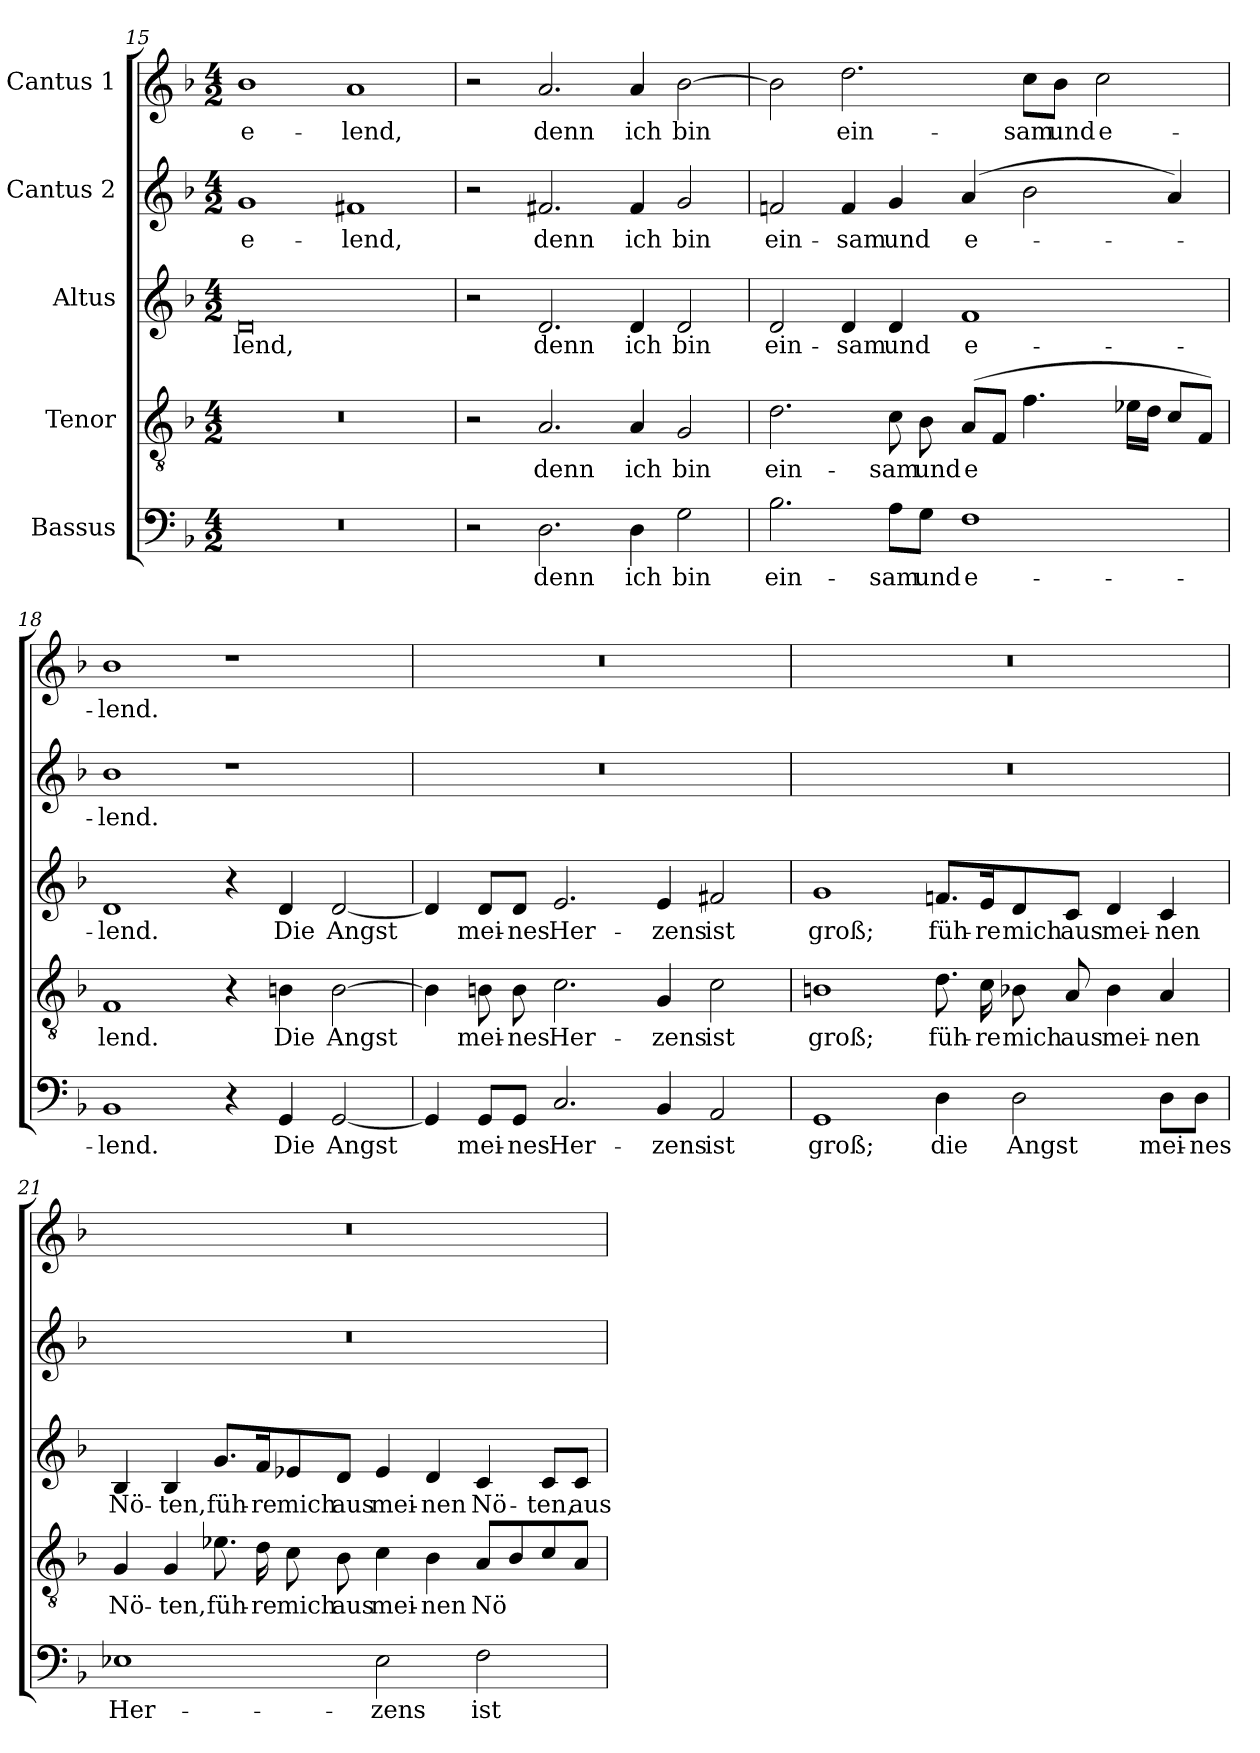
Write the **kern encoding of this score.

**kern	**text	**kern	**text	**kern	**text	**kern	**text	**kern	**text
*part5	*part5	*part4	*part4	*part3	*part3	*part2	*part2	*part1	*part1
*staff5	*staff5	*staff4	*staff4	*staff3	*staff3	*staff2	*staff2	*staff1	*staff1
*I"Bassus	*	*I"Tenor	*	*I"Altus	*	*I"Cantus 2	*	*I"Cantus 1	*
!!LO:LB:g=z
*clefF4	*	*clefGv2	*	*clefG2	*	*clefG2	*	*clefG2	*
*k[b-]	*	*k[b-]	*	*k[b-]	*	*k[b-]	*	*k[b-]	*
*F:	*	*F:	*	*F:	*	*F:	*	*F:	*
*M4/2	*	*M4/2	*	*M4/2	*	*M4/2	*	*M4/2	*
=15	=15	=15	=15	=15	=15	=15	=15	=15	=15
!	!	!	!	!	!LO:LY:b	!	!LO:LY:b	!	!LO:LY:b
0r	.	0r	.	0d	-lend,	1g	e-	1b-	e-
!	!	!	!	!	!	!	!LO:LY:b	!	!LO:LY:b
.	.	.	.	.	.	1f#X	-lend,	1a	-lend,
=16	=16	=16	=16	=16	=16	=16	=16	=16	=16
2r	.	2r	.	2r	.	2r	.	2r	.
!	!LO:LY:b	!	!LO:LY:b	!	!LO:LY:b	!	!LO:LY:b	!	!LO:LY:b
2.D\	denn	2.A/	denn	2.d/	denn	2.f#X/	denn	2.a/	denn
!	!LO:LY:b	!	!LO:LY:b	!	!LO:LY:b	!	!LO:LY:b	!	!LO:LY:b
4D\	ich	4A/	ich	4d/	ich	4f#/	ich	4a/	ich
!	!LO:LY:b	!	!LO:LY:b	!	!LO:LY:b	!	!LO:LY:b	!	!LO:LY:b
2G\	bin	2G/	bin	2d/	bin	2g/	bin	[2b-\	bin
=17	=17	=17	=17	=17	=17	=17	=17	=17	=17
!	!LO:LY:b	!	!LO:LY:b	!	!LO:LY:b	!	!LO:LY:b	!	!
2.B-\	ein-	2.d\	ein-	2d/	ein-	2fn/	ein-	2b-\]	.
!	!	!	!	!	!LO:LY:b	!	!LO:LY:b	!	!LO:LY:b
.	.	.	.	4d/	-sam	4f/	-sam	2.dd\	ein-
!	!LO:LY:b	!	!LO:LY:b	!	!LO:LY:b	!	!LO:LY:b	!	!
8A\L	-sam	8c\	-sam	4d/	und	4g/	und	.	.
!	!LO:LY:b	!	!LO:LY:b	!	!	!	!	!	!
8G\J	und	8B-\	und	.	.	.	.	.	.
!	!LO:LY:b	!	!LO:LY:b	!	!LO:LY:b	!	!LO:LY:b	!	!
1F	e-	(<8A/L	e	1f	e-	(>4a/	e-	.	.
.	.	8F/J	.	.	.	.	.	.	.
!	!	!	!	!	!	!	!	!	!LO:LY:b
.	.	4.f\	.	.	.	2b-\	.	8cc\L	-sam
!	!	!	!	!	!	!	!	!	!LO:LY:b
.	.	.	.	.	.	.	.	8b-\J	und
!	!	!	!	!	!	!	!	!	!LO:LY:b
.	.	.	.	.	.	.	.	2cc\	e-
.	.	16e-X\LL	.	.	.	.	.	.	.
.	.	16d\JJ	.	.	.	.	.	.	.
.	.	8c/L	.	.	.	4a/)	.	.	.
.	.	8F/J)	.	.	.	.	.	.	.
!!LO:LB:g=z
=18	=18	=18	=18	=18	=18	=18	=18	=18	=18
!	!LO:LY:b	!	!LO:LY:b	!	!LO:LY:b	!	!LO:LY:b	!	!LO:LY:b
1BB-	-lend.	1F	lend.	1d	-lend.	1b-	-lend.	1b-	-lend.
4r	.	4r	.	4r	.	1r	.	1r	.
!	!LO:LY:b	!	!LO:LY:b	!	!LO:LY:b	!	!	!	!
4GG/	Die	4Bn\	Die	4d/	Die	.	.	.	.
!	!LO:LY:b	!	!LO:LY:b	!	!LO:LY:b	!	!	!	!
[2GG/	Angst	[2B\	Angst	[2d/	Angst	.	.	.	.
=19	=19	=19	=19	=19	=19	=19	=19	=19	=19
4GG/]	.	4B\]	.	4d/]	.	0r	.	0r	.
!	!LO:LY:b	!	!LO:LY:b	!	!LO:LY:b	!	!	!	!
8GG/L	mei-	8B\	mei-	8d/L	mei-	.	.	.	.
!	!LO:LY:b	!	!LO:LY:b	!	!LO:LY:b	!	!	!	!
8GG/J	-nes	8B\	-nes	8d/J	-nes	.	.	.	.
!	!LO:LY:b	!	!LO:LY:b	!	!LO:LY:b	!	!	!	!
2.C/	Her-	2.c\	Her-	2.e/	Her-	.	.	.	.
!	!LO:LY:b	!	!LO:LY:b	!	!LO:LY:b	!	!	!	!
4BB-/	-zens	4G/	-zens	4e/	-zens	.	.	.	.
!	!LO:LY:b	!	!LO:LY:b	!	!LO:LY:b	!	!	!	!
2AA/	ist	2c\	ist	2f#X/	ist	.	.	.	.
=20	=20	=20	=20	=20	=20	=20	=20	=20	=20
!	!LO:LY:b	!	!LO:LY:b	!	!LO:LY:b	!	!	!	!
1GG	groß;	1Bn	groß;	1g	groß;	0r	.	0r	.
!	!LO:LY:b	!	!LO:LY:b	!	!LO:LY:b	!	!	!	!
4D\	die	8.d\	füh-	8.fn/L	füh-	.	.	.	.
!	!	!	!LO:LY:b	!	!LO:LY:b	!	!	!	!
.	.	16c\	-re	16e/K	-re	.	.	.	.
!	!LO:LY:b	!	!LO:LY:b	!	!LO:LY:b	!	!	!	!
2D\	Angst	8B-X\	mich	8d/	mich	.	.	.	.
!	!	!	!LO:LY:b	!	!LO:LY:b	!	!	!	!
.	.	8A/	aus	8c/J	aus	.	.	.	.
!	!	!	!LO:LY:b	!	!LO:LY:b	!	!	!	!
.	.	4B-\	mei-	4d/	mei-	.	.	.	.
!	!LO:LY:b	!	!LO:LY:b	!	!LO:LY:b	!	!	!	!
8D\L	mei-	4A/	-nen	4c/	-nen	.	.	.	.
!	!LO:LY:b	!	!	!	!	!	!	!	!
8D\J	-nes	.	.	.	.	.	.	.	.
!!LO:PB:g=z
=21	=21	=21	=21	=21	=21	=21	=21	=21	=21
!	!LO:LY:b	!	!LO:LY:b	!	!LO:LY:b	!	!	!	!
1E-X	Her-	4G/	Nö-	4B-/	Nö-	0r	.	0r	.
!	!	!	!LO:LY:b	!	!LO:LY:b	!	!	!	!
.	.	4G/	-ten,	4B-/	-ten,	.	.	.	.
!	!	!	!LO:LY:b	!	!LO:LY:b	!	!	!	!
.	.	8.e-X\	füh-	8.g/L	füh-	.	.	.	.
!	!	!	!LO:LY:b	!	!LO:LY:b	!	!	!	!
.	.	16d\	-re	16f/K	-re	.	.	.	.
!	!	!	!LO:LY:b	!	!LO:LY:b	!	!	!	!
.	.	8c\	mich	8e-X/	mich	.	.	.	.
!	!	!	!LO:LY:b	!	!LO:LY:b	!	!	!	!
.	.	8B-\	aus	8d/J	aus	.	.	.	.
!	!LO:LY:b	!	!LO:LY:b	!	!LO:LY:b	!	!	!	!
2E-\	-zens	4c\	mei-	4e-/	mei-	.	.	.	.
!	!	!	!LO:LY:b	!	!LO:LY:b	!	!	!	!
.	.	4B-\	-nen	4d/	-nen	.	.	.	.
!	!LO:LY:b	!	!LO:LY:b	!	!LO:LY:b	!	!	!	!
2F\	ist	8A/L	Nö	4c/	Nö-	.	.	.	.
.	.	8B-/	.	.	.	.	.	.	.
!	!	!	!	!	!LO:LY:b	!	!	!	!
.	.	8c/	.	8c/L	-ten,	.	.	.	.
!	!	!	!	!	!LO:LY:b	!	!	!	!
.	.	8A/J	.	8c/J	aus	.	.	.	.
=	=	=	=	=	=	=	=	=	=
*-	*-	*-	*-	*-	*-	*-	*-	*-	*-
